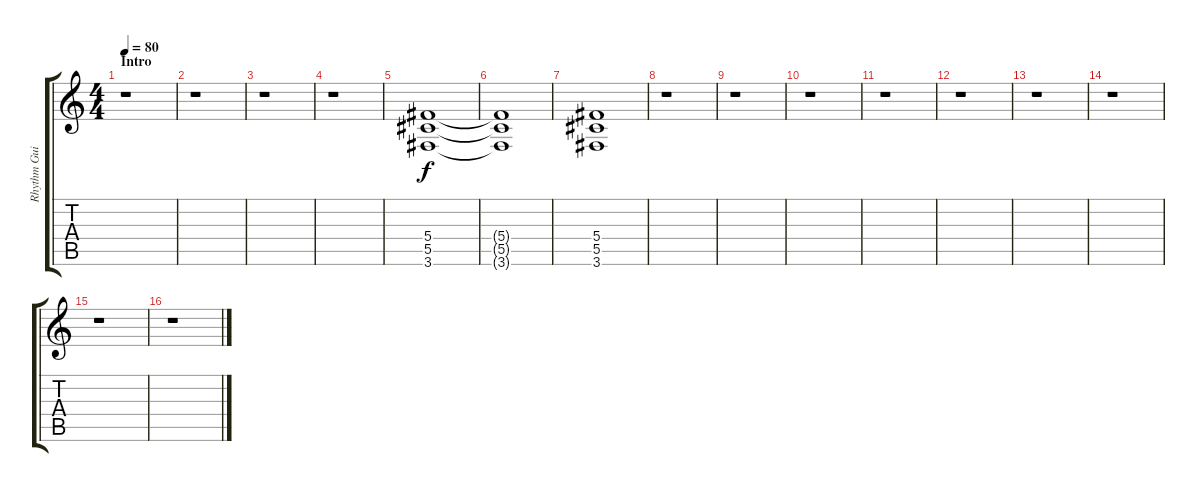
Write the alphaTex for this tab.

\track ("Rhythm Guitar" "Rhythm Gui") {instrument distortionguitar}
\staff {score tabs}
\tuning (Eb4 Bb3 Gb3 Db3 Ab2 Eb2) {hide}
\ts (4 4)
\section ("" "Intro")
\tempo 80
\clef g2
\ks c
r.1{dy f instrument distortionguitar} |
r.1 |
r.1 |
r.1 |
(5.4 5.5 3.6).1 |
(5.4{t} 5.5{t} 3.6{t}).1 |
(5.4 5.5 3.6).1 |
r.1 |
r.1 |
r.1 |
r.1 |
r.1 |
r.1 |
r.1 |
r.1 |
r.1
